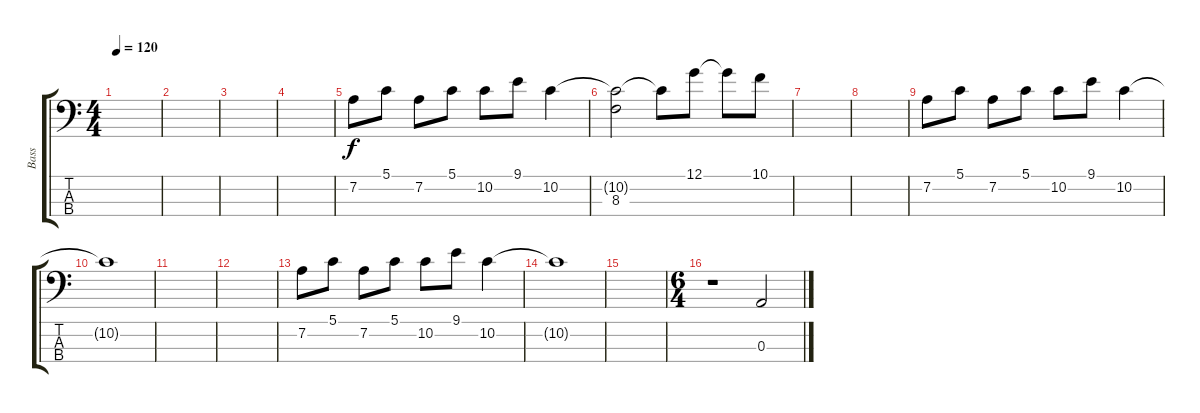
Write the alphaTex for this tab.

\track ("Bass" "Bass") {instrument electricbassfinger}
\staff {score tabs}
\tuning (G2 D2 A1 D1) {hide}
\ts (4 4)
\tempo 120
\clef f4
\ks c
|
|
|
|
7.2.8 5.1.8 7.2.8 5.1.8 10.2.8 9.1.8 10.2.4 |
(10.2{t} 8.3).2 10.2{t}.8 12.1.8 12.1{t}.8 10.1.8 |
|
|
7.2.8 5.1.8 7.2.8 5.1.8 10.2.8 9.1.8 10.2.4 |
10.2{t}.1 |
|
|
7.2.8 5.1.8 7.2.8 5.1.8 10.2.8 9.1.8 10.2.4 |
10.2{t}.1 |
|
\ts (6 4)
r.1 0.3.2
